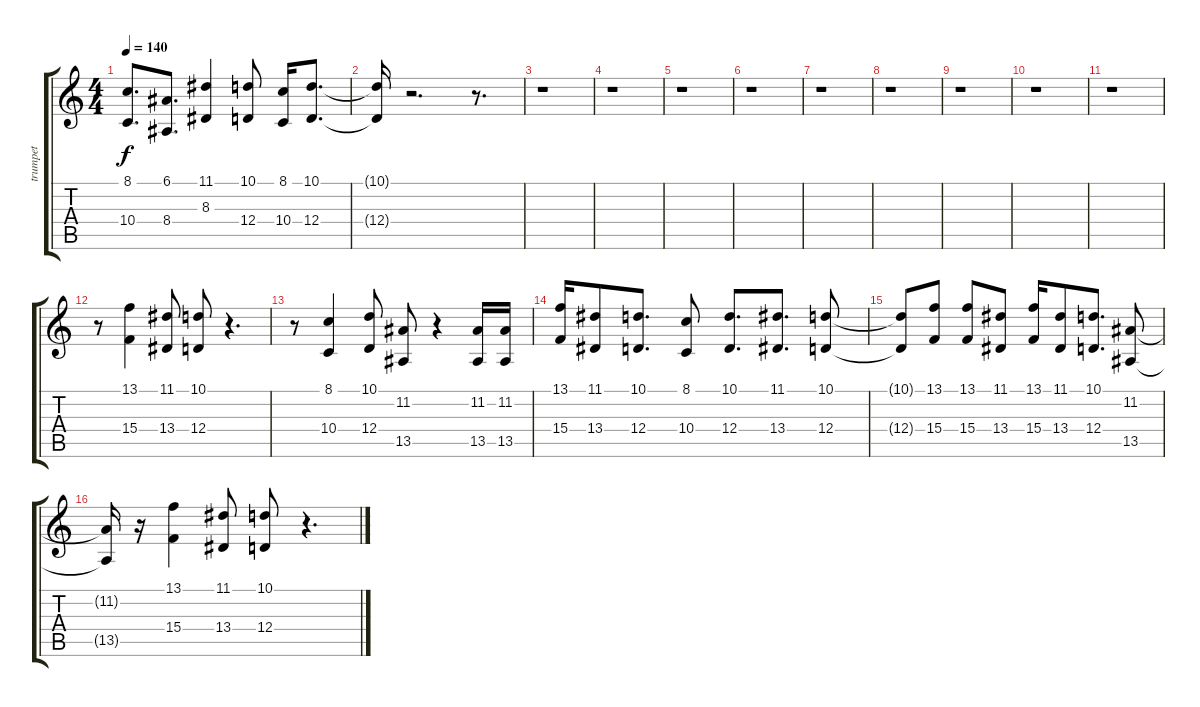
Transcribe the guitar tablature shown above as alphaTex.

\track ("trumpet" "trumpet") {instrument trombone}
\staff {score tabs}
\tuning (E4 B3 G3 D3 A2 E2) {hide}
\ts (4 4)
\tempo 140
\clef g2
\ks c
(8.1 10.4).8{d dy f} (6.1 8.4).8{d} (11.1 8.3).4 (10.1 12.4).8 (8.1 10.4).16 (10.1 12.4).8{d} |
(10.1{t} 12.4{t}).16 r.2{d} r.8{d} |
r.1 |
r.1 |
r.1 |
r.1 |
r.1 |
r.1 |
r.1 |
r.1 |
r.1 |
r.8 (13.1 15.4).4 (11.1 13.4).8 (10.1 12.4).8 r.4{d} |
r.8 (8.1 10.4).4 (10.1 12.4).8 (11.2 13.5).8 r.4 (11.2 13.5).16 (11.2 13.5).16 |
(13.1 15.4).16 (11.1 13.4).8 (10.1 12.4).8{d} (8.1 10.4).8 (10.1 12.4).8{d} (11.1 13.4).8{d} (10.1 12.4).8 |
(10.1{t} 12.4{t}).8 (13.1 15.4).8 (13.1 15.4).8 (11.1 13.4).8 (13.1 15.4).16 (11.1 13.4).8 (10.1 12.4).8{d} (11.2 13.5).8 |
(11.2{t} 13.5{t}).16 r.16 (13.1 15.4).4 (11.1 13.4).8 (10.1 12.4).8 r.4{d}
